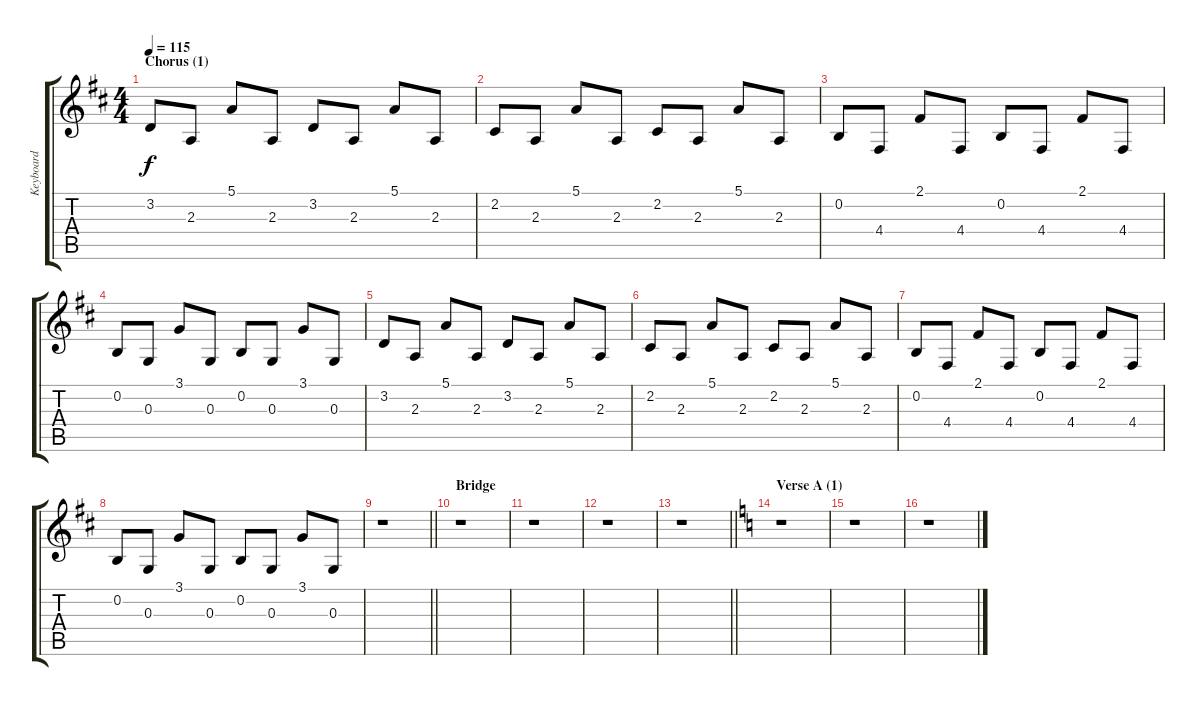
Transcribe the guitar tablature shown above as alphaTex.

\track ("Keyboard" "Keyboard") {instrument pad3polysynth}
\staff {score tabs}
\tuning (E4 B3 G3 D3 A2 E2) {hide}
\ts (4 4)
\section ("" "Chorus (1)")
\tempo 115
\clef g2
\ks d
3.2.8{dy f} 2.3.8 5.1.8 2.3.8 3.2.8 2.3.8 5.1.8 2.3.8 |
2.2.8 2.3.8 5.1.8 2.3.8 2.2.8 2.3.8 5.1.8 2.3.8 |
0.2.8 4.4.8 2.1.8 4.4.8 0.2.8 4.4.8 2.1.8 4.4.8 |
0.2.8 0.3.8 3.1.8 0.3.8 0.2.8 0.3.8 3.1.8 0.3.8 |
3.2.8 2.3.8 5.1.8 2.3.8 3.2.8 2.3.8 5.1.8 2.3.8 |
2.2.8 2.3.8 5.1.8 2.3.8 2.2.8 2.3.8 5.1.8 2.3.8 |
0.2.8 4.4.8 2.1.8 4.4.8 0.2.8 4.4.8 2.1.8 4.4.8 |
0.2.8 0.3.8 3.1.8 0.3.8 0.2.8 0.3.8 3.1.8 0.3.8 |
\barLineRight lightlight
r.1 |
\section ("" "Bridge")
r.1 |
r.1 |
r.1 |
\barLineRight lightlight
r.1 |
\section ("" "Verse A (1)")
\ks c
r.1 |
r.1 |
r.1
